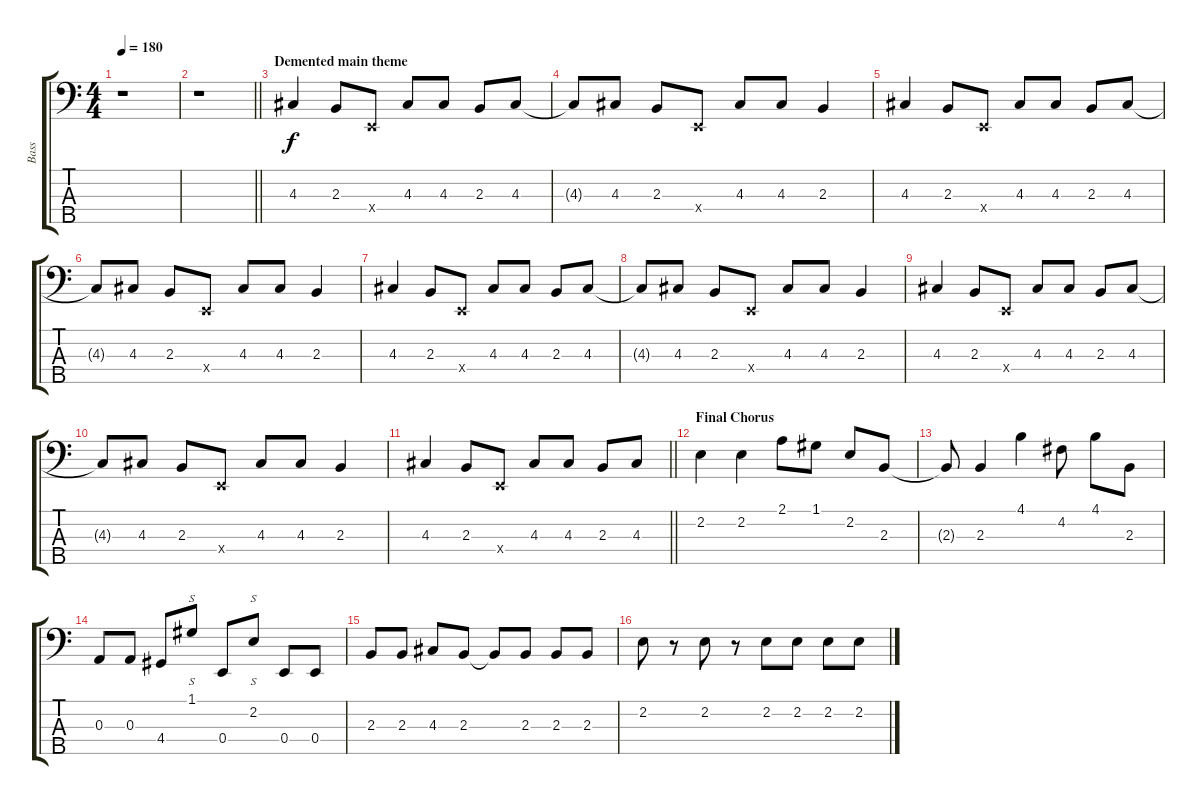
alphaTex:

\track ("Bass" "Bass") {instrument slapbass1}
\staff {score tabs}
\tuning (G2 D2 A1 E1 B0) {hide}
\ts (4 4)
\tempo 180
\clef f4
\ks c
r.1{dy f} |
\barLineRight lightlight
r.1 |
\section ("" "Demented main theme")
4.3.4 2.3.8 0.4{x}.8 4.3.8 4.3.8 2.3.8 4.3.8 |
4.3{t}.8 4.3.8 2.3.8 0.4{x}.8 4.3.8 4.3.8 2.3.4 |
4.3.4 2.3.8 0.4{x}.8 4.3.8 4.3.8 2.3.8 4.3.8 |
4.3{t}.8 4.3.8 2.3.8 0.4{x}.8 4.3.8 4.3.8 2.3.4 |
4.3.4 2.3.8 0.4{x}.8 4.3.8 4.3.8 2.3.8 4.3.8 |
4.3{t}.8 4.3.8 2.3.8 0.4{x}.8 4.3.8 4.3.8 2.3.4 |
4.3.4 2.3.8 0.4{x}.8 4.3.8 4.3.8 2.3.8 4.3.8 |
4.3{t}.8 4.3.8 2.3.8 0.4{x}.8 4.3.8 4.3.8 2.3.4 |
\barLineRight lightlight
4.3.4 2.3.8 0.4{x}.8 4.3.8 4.3.8 2.3.8 4.3.8 |
\section ("" "Final Chorus")
2.2.4 2.2.4 2.1.8 1.1.8 2.2.8 2.3.8 |
2.3{t}.8 2.3.4 4.1.4 4.2.8 4.1.8 2.3.8 |
0.3.8 0.3.8 4.4.8 1.1.8{s instrument slapbass1} 0.4.8{instrument electricbassfinger} 2.2.8{s instrument slapbass1} 0.4.8{instrument electricbassfinger} 0.4.8 |
2.3.8 2.3.8 4.3.8 2.3.8 2.3{t}.8 2.3.8 2.3.8 2.3.8 |
2.2.8 r.8 2.2.8 r.8 2.2.8 2.2.8 2.2.8 2.2.8
